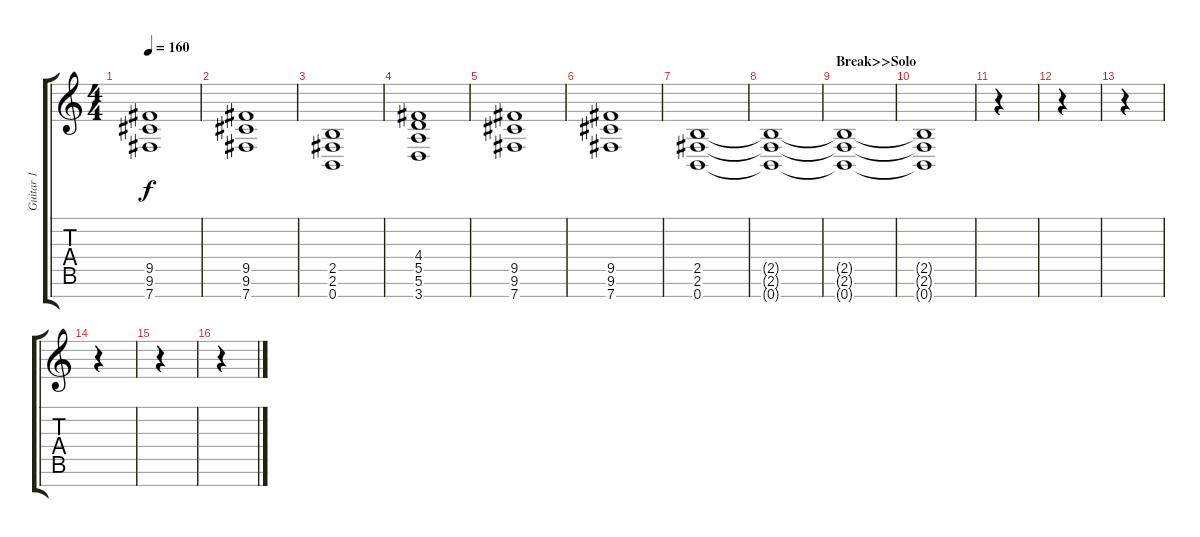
\track ("Guitar 1" "Guitar 1") {instrument distortionguitar}
\staff {score tabs}
\tuning (E4 B3 Gb3 D3 A2 E2 B1) {hide}
\ts (4 4)
\tempo 160
\clef g2
\ks c
(9.5 9.6 7.7).1{dy f} |
(9.5 9.6 7.7).1 |
(2.5 2.6 0.7).1 |
(4.4 5.5 5.6 3.7).1 |
(9.5 9.6 7.7).1 |
(9.5 9.6 7.7).1 |
(2.5 2.6 0.7).1 |
(2.5{t} 2.6{t} 0.7{t}).1 |
\section ("" "Break>>Solo")
(2.5{t} 2.6{t} 0.7{t}).1 |
(2.5{t} 2.6{t} 0.7{t}).1 |
r.4 |
r.4 |
r.4 |
r.4 |
r.4 |
r.4
